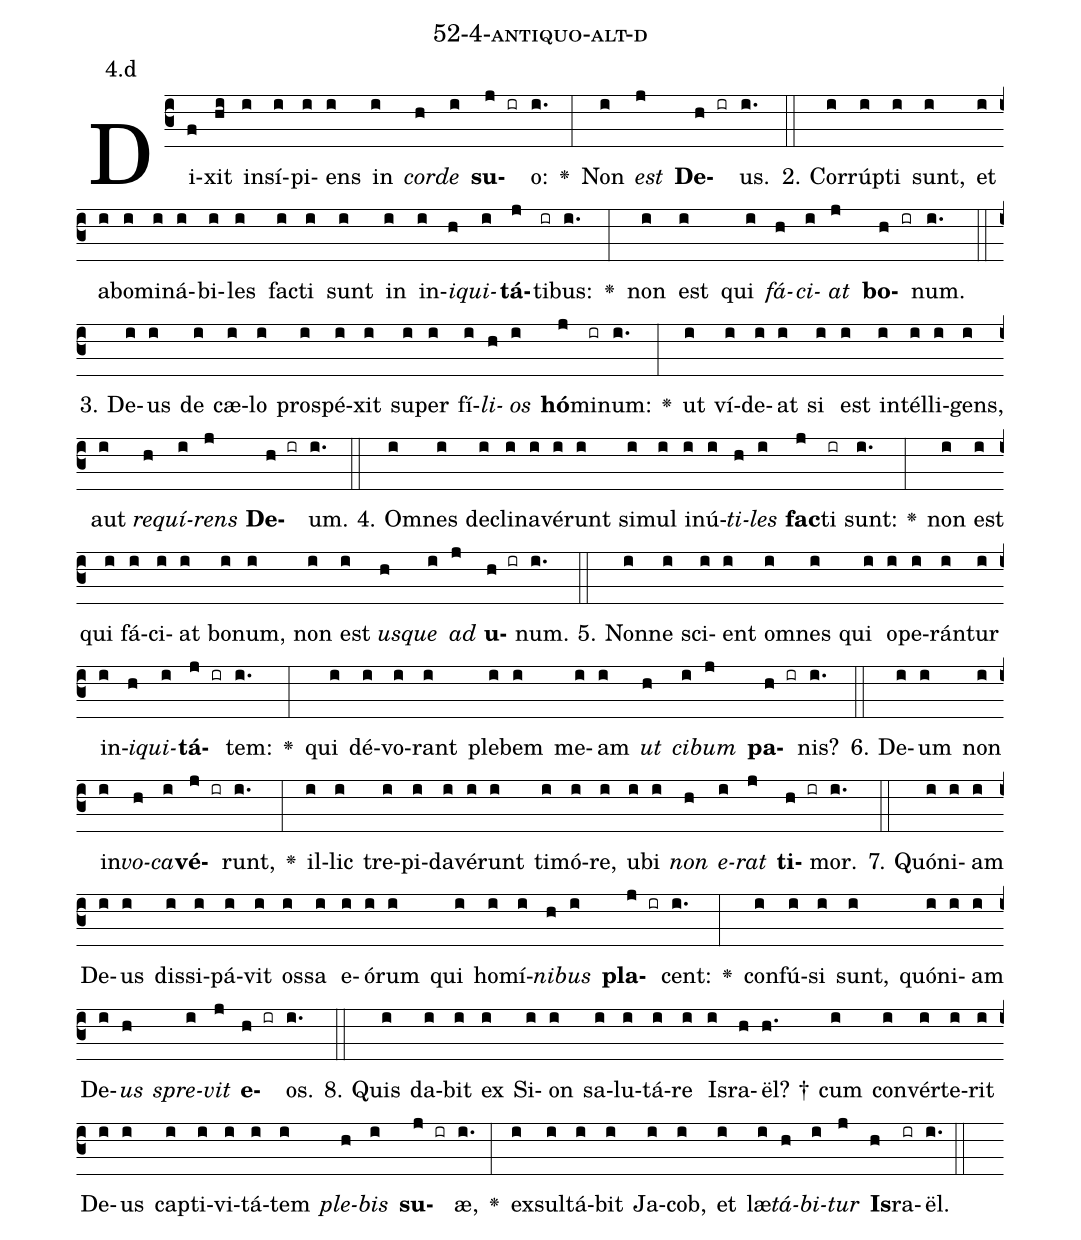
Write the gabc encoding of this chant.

name: 52-4-antiquo-alt-d;
annotation: 4.d;
%%
(c3)Di(f)xit(hi) in(i)sí(i)pi(i)ens(i) in(i) <i>cor</i>(h)<i>de</i>(i) <b>su</b>(j ir)o:(i.) <v>\greheightstar</v>(:) Non(i) <i>est</i>(j) <b>De</b>(h ir)us.(i.) (::)
2. Cor(i)rúp(i)ti(i) sunt,(i) et(i) ab(i)o(i)mi(i)ná(i)bi(i)les(i) fac(i)ti(i) sunt(i) in(i) in(i)<i>i</i>(h)<i>qui</i>(i)<b>tá</b>(j)ti(ir)bus:(i.) <v>\greheightstar</v>(:) non(i) est(i) qui(i) <i>fá</i>(h)<i>ci</i>(i)<i>at</i>(j) <b>bo</b>(h ir)num.(i.) (::)
3. De(i)us(i) de(i) cæ(i)lo(i) pro(i)spé(i)xit(i) su(i)per(i) fí(i)<i>li</i>(h)<i>os</i>(i) <b>hó</b>(j)mi(ir)num:(i.) <v>\greheightstar</v>(:) ut(i) ví(i)de(i)at(i) si(i) est(i) in(i)tél(i)li(i)gens,(i) aut(i) <i>re</i>(h)<i>quí</i>(i)<i>rens</i>(j) <b>De</b>(h ir)um.(i.) (::)
4. Om(i)nes(i) de(i)cli(i)na(i)vé(i)runt(i) si(i)mul(i) in(i)ú(i)<i>ti</i>(h)<i>les</i>(i) <b>fac</b>(j)ti(ir) sunt:(i.) <v>\greheightstar</v>(:) non(i) est(i) qui(i) fá(i)ci(i)at(i) bo(i)num,(i) non(i) est(i) <i>us</i>(h)<i>que</i>(i) <i>ad</i>(j) <b>u</b>(h ir)num.(i.) (::)
5. Non(i)ne(i) sci(i)ent(i) om(i)nes(i) qui(i) o(i)pe(i)rán(i)tur(i) in(i)<i>i</i>(h)<i>qui</i>(i)<b>tá</b>(j ir)tem:(i.) <v>\greheightstar</v>(:) qui(i) dé(i)vo(i)rant(i) ple(i)bem(i) me(i)am(i) <i>ut</i>(h) <i>ci</i>(i)<i>bum</i>(j) <b>pa</b>(h ir)nis?(i.) (::)
6. De(i)um(i) non(i) in(i)<i>vo</i>(h)<i>ca</i>(i)<b>vé</b>(j ir)runt,(i.) <v>\greheightstar</v>(:) il(i)lic(i) tre(i)pi(i)da(i)vé(i)runt(i) ti(i)mó(i)re,(i) u(i)bi(i) <i>non</i>(h) <i>e</i>(i)<i>rat</i>(j) <b>ti</b>(h ir)mor.(i.) (::)
7. Quón(i)i(i)am(i) De(i)us(i) dis(i)si(i)pá(i)vit(i) os(i)sa(i) e(i)ó(i)rum(i) qui(i) ho(i)mí(i)<i>ni</i>(h)<i>bus</i>(i) <b>pla</b>(j ir)cent:(i.) <v>\greheightstar</v>(:) con(i)fú(i)si(i) sunt,(i) quón(i)i(i)am(i) De(i)<i>us</i>(h) <i>spre</i>(i)<i>vit</i>(j) <b>e</b>(h ir)os.(i.) (::)
8. Quis(i) da(i)bit(i) ex(i) Si(i)on(i) sa(i)lu(i)tá(i)re(i) Is(i)ra(h)ël? †(h.) cum(i) con(i)vér(i)te(i)rit(i) De(i)us(i) cap(i)ti(i)vi(i)tá(i)tem(i) <i>ple</i>(h)<i>bis</i>(i) <b>su</b>(j ir)æ,(i.) <v>\greheightstar</v>(:) ex(i)sul(i)tá(i)bit(i) Ja(i)cob,(i) et(i) læ(i)<i>tá</i>(h)<i>bi</i>(i)<i>tur</i>(j) <b>Is</b>(h)ra(ir)ël.(i.) (::)
